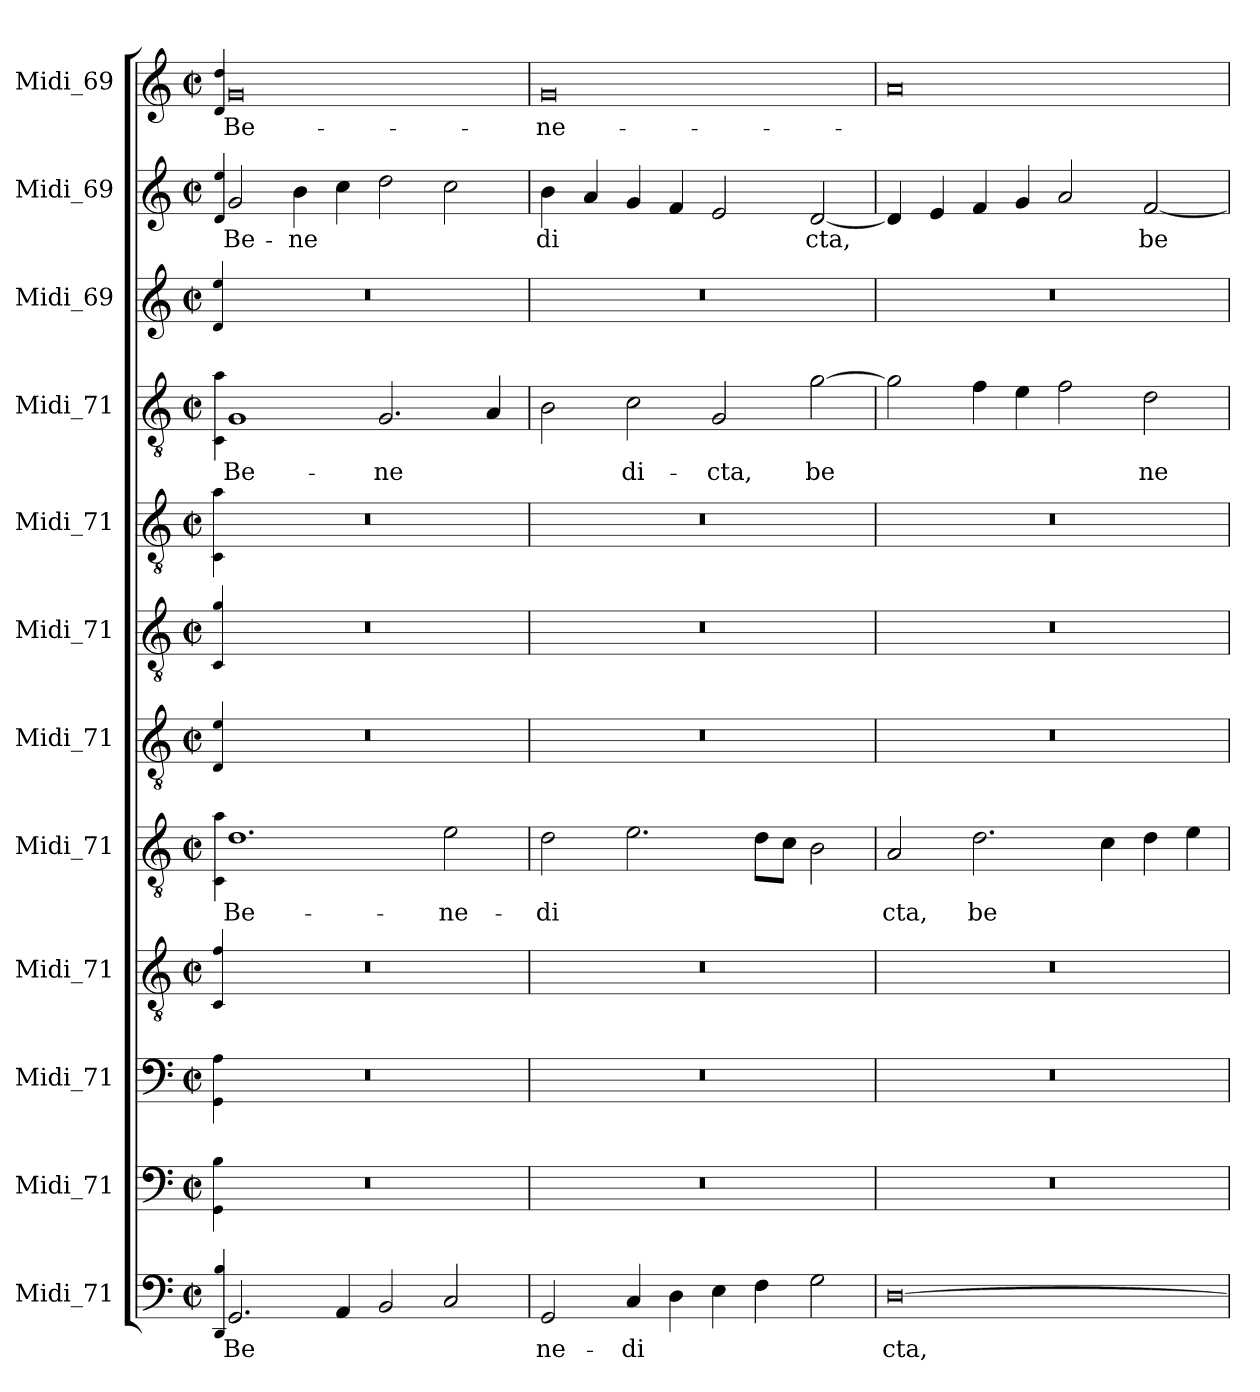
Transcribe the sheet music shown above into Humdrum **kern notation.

**kern	**text	**kern	**kern	**kern	**kern	**text	**kern	**kern	**kern	**kern	**text	**kern	**kern	**text	**kern	**text
*part12	*part12	*part11	*part10	*part9	*part8	*part8	*part7	*part6	*part5	*part4	*part4	*part3	*part2	*part2	*part1	*part1
*staff12	*staff12	*staff11	*staff10	*staff9	*staff8	*staff8	*staff7	*staff6	*staff5	*staff4	*staff4	*staff3	*staff2	*staff2	*staff1	*staff1
*I"Midi_71	*	*I"Midi_71	*I"Midi_71	*I"Midi_71	*I"Midi_71	*	*I"Midi_71	*I"Midi_71	*I"Midi_71	*I"Midi_71	*	*I"Midi_69	*I"Midi_69	*	*I"Midi_69	*
*clefF4	*	*clefF4	*clefF4	*clefGv2	*clefGv2	*	*clefGv2	*clefGv2	*clefGv2	*clefGv2	*	*clefG2	*clefG2	*	*clefG2	*
*k[]	*	*k[]	*k[]	*k[]	*k[]	*	*k[]	*k[]	*k[]	*k[]	*	*k[]	*k[]	*	*k[]	*
*C:	*	*C:	*C:	*C:	*C:	*	*C:	*C:	*C:	*C:	*	*C:	*C:	*	*C:	*
*M4/2	*	*M4/2	*M4/2	*M4/2	*M4/2	*	*M4/2	*M4/2	*M4/2	*M4/2	*	*M4/2	*M4/2	*	*M4/2	*
*met(c|)	*	*met(c|)	*met(c|)	*met(c|)	*met(c|)	*	*met(c|)	*met(c|)	*met(c|)	*met(c|)	*	*met(c|)	*met(c|)	*	*met(c|)	*
=1	=1	=1	=1	=1	=1	=1	=1	=1	=1	=1	=1	=1	=1	=1	=1	=1
4qqDD 4qqB	.	4qqGG 4qqB	4qqGG 4qqA	4qqC 4qqf	4qqC 4qqa	.	4qqD 4qqe	4qqC 4qqg	4qqC 4qqa	4qqC 4qqa	.	4qqd 4qqee	4qqd 4qqee	.	4qqd 4qqdd	.
!	!LO:LY:b	!	!	!	!	!LO:LY:b	!	!	!	!	!LO:LY:b	!	!	!LO:LY:b	!	!LO:LY:b
2.GG	Be	0r	0r	0r	1.d	Be-	0r	0r	0r	1G	Be-	0r	2g	Be-	0g	Be-
!	!	!	!	!	!	!	!	!	!	!	!	!	!	!LO:LY:b	!	!
.	.	.	.	.	.	.	.	.	.	.	.	.	4b	-ne	.	.
4AA	.	.	.	.	.	.	.	.	.	.	.	.	4cc	.	.	.
!	!	!	!	!	!	!	!	!	!	!	!LO:LY:b	!	!	!	!	!
2BB	.	.	.	.	.	.	.	.	.	2.G	-ne	.	2dd	.	.	.
!	!	!	!	!	!	!LO:LY:b	!	!	!	!	!	!	!	!	!	!
2C	.	.	.	.	2e	-ne-	.	.	.	.	.	.	2cc	.	.	.
.	.	.	.	.	.	.	.	.	.	4A	.	.	.	.	.	.
=2	=2	=2	=2	=2	=2	=2	=2	=2	=2	=2	=2	=2	=2	=2	=2	=2
!	!LO:LY:b	!	!	!	!	!LO:LY:b	!	!	!	!	!	!	!	!LO:LY:b	!	!LO:LY:b
2GG	ne-	0r	0r	0r	2d	-di	0r	0r	0r	2B	.	0r	4b	di	0g	-ne-
.	.	.	.	.	.	.	.	.	.	.	.	.	4a	.	.	.
!	!LO:LY:b	!	!	!	!	!	!	!	!	!	!LO:LY:b	!	!	!	!	!
4C	-di	.	.	.	2.e	.	.	.	.	2c	di-	.	4g	.	.	.
4D	.	.	.	.	.	.	.	.	.	.	.	.	4f	.	.	.
!	!	!	!	!	!	!	!	!	!	!	!LO:LY:b	!	!	!	!	!
4E	.	.	.	.	.	.	.	.	.	2G	-cta,	.	2e	.	.	.
4F	.	.	.	.	8dL	.	.	.	.	.	.	.	.	.	.	.
.	.	.	.	.	8cJ	.	.	.	.	.	.	.	.	.	.	.
!	!	!	!	!	!	!	!	!	!	!	!LO:LY:b	!	!	!LO:LY:b	!	!
2G	.	.	.	.	2B	.	.	.	.	[2g	be	.	[2d	cta,	.	.
=3	=3	=3	=3	=3	=3	=3	=3	=3	=3	=3	=3	=3	=3	=3	=3	=3
!	!LO:LY:b	!	!	!	!	!LO:LY:b	!	!	!	!	!	!	!	!	!	!
[0D	cta,	0r	0r	0r	2A	cta,	0r	0r	0r	2g]	.	0r	4d]	.	0a	.
.	.	.	.	.	.	.	.	.	.	.	.	.	4e	.	.	.
!	!	!	!	!	!	!LO:LY:b	!	!	!	!	!	!	!	!	!	!
.	.	.	.	.	2.d	be	.	.	.	4f	.	.	4f	.	.	.
.	.	.	.	.	.	.	.	.	.	4e	.	.	4g	.	.	.
.	.	.	.	.	.	.	.	.	.	2f	.	.	2a	.	.	.
.	.	.	.	.	4c	.	.	.	.	.	.	.	.	.	.	.
!	!	!	!	!	!	!	!	!	!	!	!LO:LY:b	!	!	!LO:LY:b	!	!
.	.	.	.	.	4d	.	.	.	.	2d	ne-	.	[2f	be	.	.
.	.	.	.	.	4e	.	.	.	.	.	.	.	.	.	.	.
=	=	=	=	=	=	=	=	=	=	=	=	=	=	=	=	=
*-	*-	*-	*-	*-	*-	*-	*-	*-	*-	*-	*-	*-	*-	*-	*-	*-
